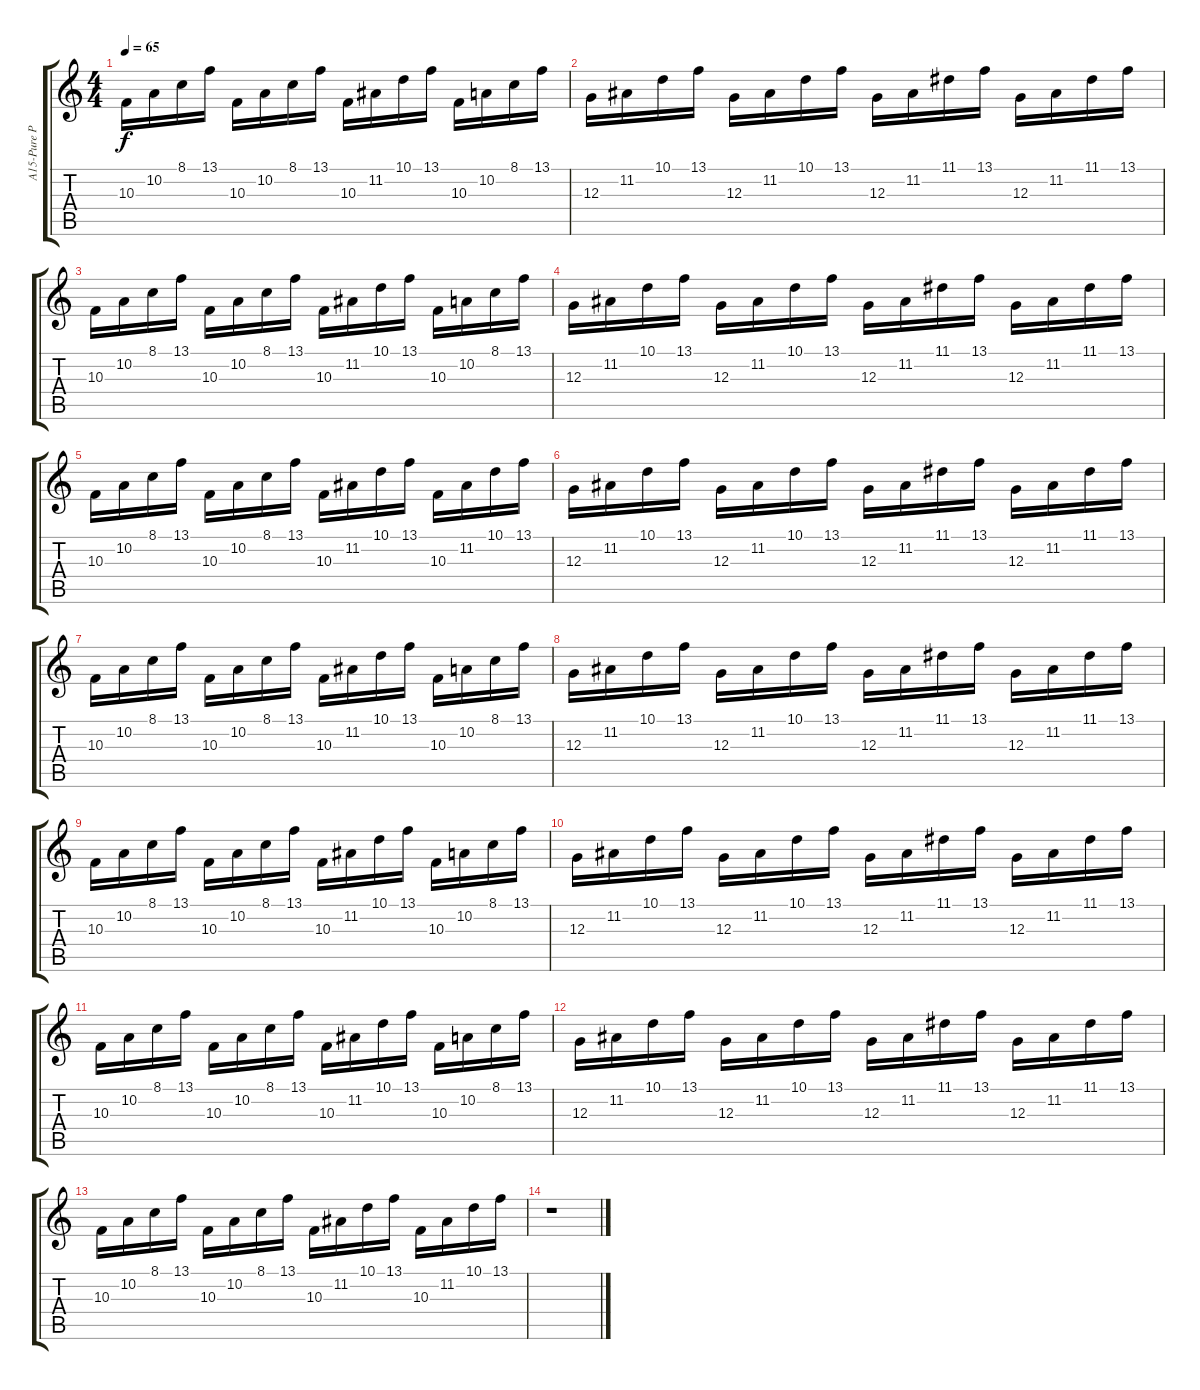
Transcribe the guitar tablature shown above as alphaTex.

\track ("A15-Pure PanLead" "A15-Pure P") {instrument brightacousticpiano}
\staff {score tabs}
\tuning (E4 B3 G3 D3 A2 E2) {hide}
\ts (4 4)
\tempo 65
\clef g2
\ks c
10.3.16{dy f} 10.2.16 8.1.16 13.1.16 10.3.16 10.2.16 8.1.16 13.1.16 10.3.16 11.2.16 10.1.16 13.1.16 10.3.16 10.2.16 8.1.16 13.1.16 |
12.3.16 11.2.16 10.1.16 13.1.16 12.3.16 11.2.16 10.1.16 13.1.16 12.3.16 11.2.16 11.1.16 13.1.16 12.3.16 11.2.16 11.1.16 13.1.16 |
10.3.16 10.2.16 8.1.16 13.1.16 10.3.16 10.2.16 8.1.16 13.1.16 10.3.16 11.2.16 10.1.16 13.1.16 10.3.16 10.2.16 8.1.16 13.1.16 |
12.3.16 11.2.16 10.1.16 13.1.16 12.3.16 11.2.16 10.1.16 13.1.16 12.3.16 11.2.16 11.1.16 13.1.16 12.3.16 11.2.16 11.1.16 13.1.16 |
10.3.16 10.2.16 8.1.16 13.1.16 10.3.16 10.2.16 8.1.16 13.1.16 10.3.16 11.2.16 10.1.16 13.1.16 10.3.16 11.2.16 10.1.16 13.1.16 |
12.3.16 11.2.16 10.1.16 13.1.16 12.3.16 11.2.16 10.1.16 13.1.16 12.3.16 11.2.16 11.1.16 13.1.16 12.3.16 11.2.16 11.1.16 13.1.16 |
10.3.16 10.2.16 8.1.16 13.1.16 10.3.16 10.2.16 8.1.16 13.1.16 10.3.16 11.2.16 10.1.16 13.1.16 10.3.16 10.2.16 8.1.16 13.1.16 |
12.3.16 11.2.16 10.1.16 13.1.16 12.3.16 11.2.16 10.1.16 13.1.16 12.3.16 11.2.16 11.1.16 13.1.16 12.3.16 11.2.16 11.1.16 13.1.16 |
10.3.16 10.2.16 8.1.16 13.1.16 10.3.16 10.2.16 8.1.16 13.1.16 10.3.16 11.2.16 10.1.16 13.1.16 10.3.16 10.2.16 8.1.16 13.1.16 |
12.3.16 11.2.16 10.1.16 13.1.16 12.3.16 11.2.16 10.1.16 13.1.16 12.3.16 11.2.16 11.1.16 13.1.16 12.3.16 11.2.16 11.1.16 13.1.16 |
10.3.16 10.2.16 8.1.16 13.1.16 10.3.16 10.2.16 8.1.16 13.1.16 10.3.16 11.2.16 10.1.16 13.1.16 10.3.16 10.2.16 8.1.16 13.1.16 |
12.3.16 11.2.16 10.1.16 13.1.16 12.3.16 11.2.16 10.1.16 13.1.16 12.3.16 11.2.16 11.1.16 13.1.16 12.3.16 11.2.16 11.1.16 13.1.16 |
10.3.16 10.2.16 8.1.16 13.1.16 10.3.16 10.2.16 8.1.16 13.1.16 10.3.16 11.2.16 10.1.16 13.1.16 10.3.16 11.2.16 10.1.16 13.1.16 |
r.1
